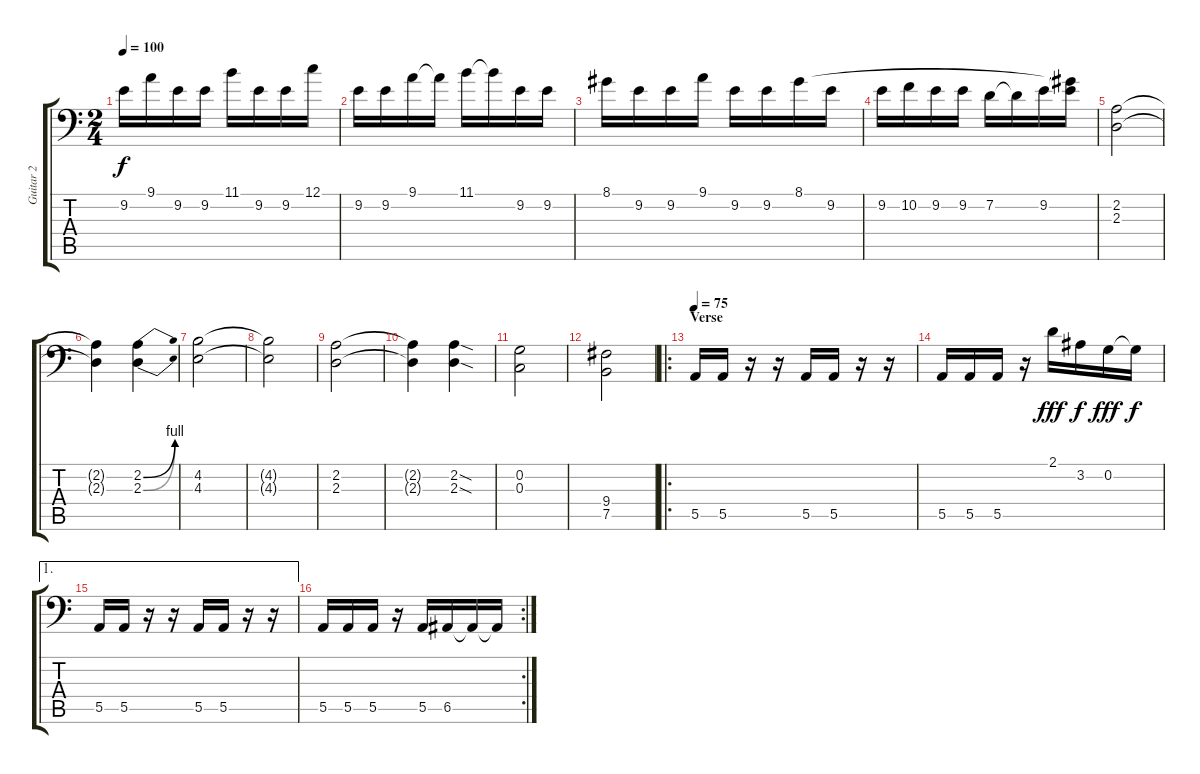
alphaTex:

\track ("Guitar 2" "Guitar 2") {instrument overdrivenguitar}
\staff {score tabs}
\tuning (C3 G2 C2 A1 E1 B0) {hide}
\ts (2 4)
\tempo 100
\clef f4
\ks c
9.2.16{dy f} 9.1.16 9.2.16 9.2.16 11.1.16 9.2.16 9.2.16 12.1.16 |
9.2.16 9.2.16 9.1.16 9.1{t}.16 11.1.16 11.1{t}.16 9.2.16 9.2.16 |
8.1.16 9.2.16 9.2.16 9.1.16 9.2.16 9.2.16 8.1.16 9.2.16 |
9.2.16 10.2.16 9.2.16 9.2.16 7.2.16 7.2{t}.16 9.2.16 (8.1{t} 9.2{t}).16 |
(2.2 2.3).2 |
(2.2{t} 2.3{t}).4 (2.2{be (bend 0 0 60 4)} 2.3{be (bend 0 0 60 4)}).4 |
(4.2 4.3).2 |
(4.2{t} 4.3{t}).2 |
(2.2 2.3).2 |
(2.2{t} 2.3{t}).4 (2.2{sod} 2.3{sod}).4 |
(0.2 0.3).2 |
(9.4 7.5).2 |
\ro
\section ("" "Verse")
\tempo 75
5.5.16{volume 10} 5.5.16 r.16 r.16 5.5.16 5.5.16 r.16 r.16 |
5.5.16 5.5.16 5.5.16 r.16 2.1.16{dy fff} 3.2.16{dy f} 0.2.16{dy fff} 0.2{t}.16{dy f} |
\ae 1
5.5.16 5.5.16 r.16 r.16 5.5.16 5.5.16 r.16 r.16 |
\rc 2
5.5.16 5.5.16 5.5.16 r.16 5.5.16 6.5.16 6.5{t}.16 6.5{t}.16
